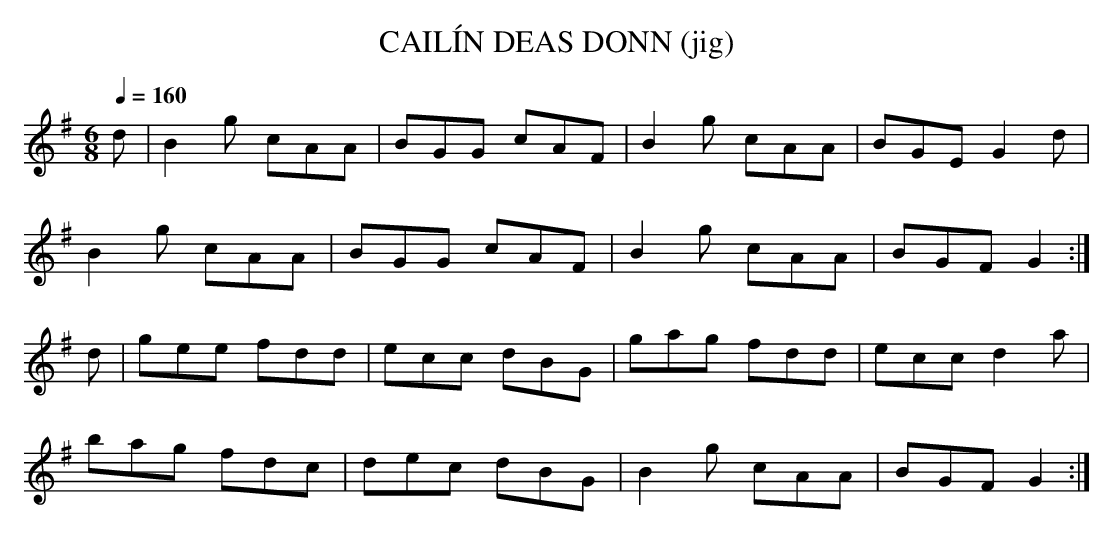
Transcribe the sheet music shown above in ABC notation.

X:1
T:CAILÍN DEAS DONN (jig)
Q:1/4=160
M:6/8
L:1/8
K:G
d|B2g cAA|BGG cAF|B2g cAA|BGE G2d|
B2g cAA|BGG cAF|B2g cAA|BGF G2 :|
d|gee fdd|ecc dBG|gag fdd|ecc d2a|
bag fdc|dec dBG|B2g cAA|BGF G2 :|
